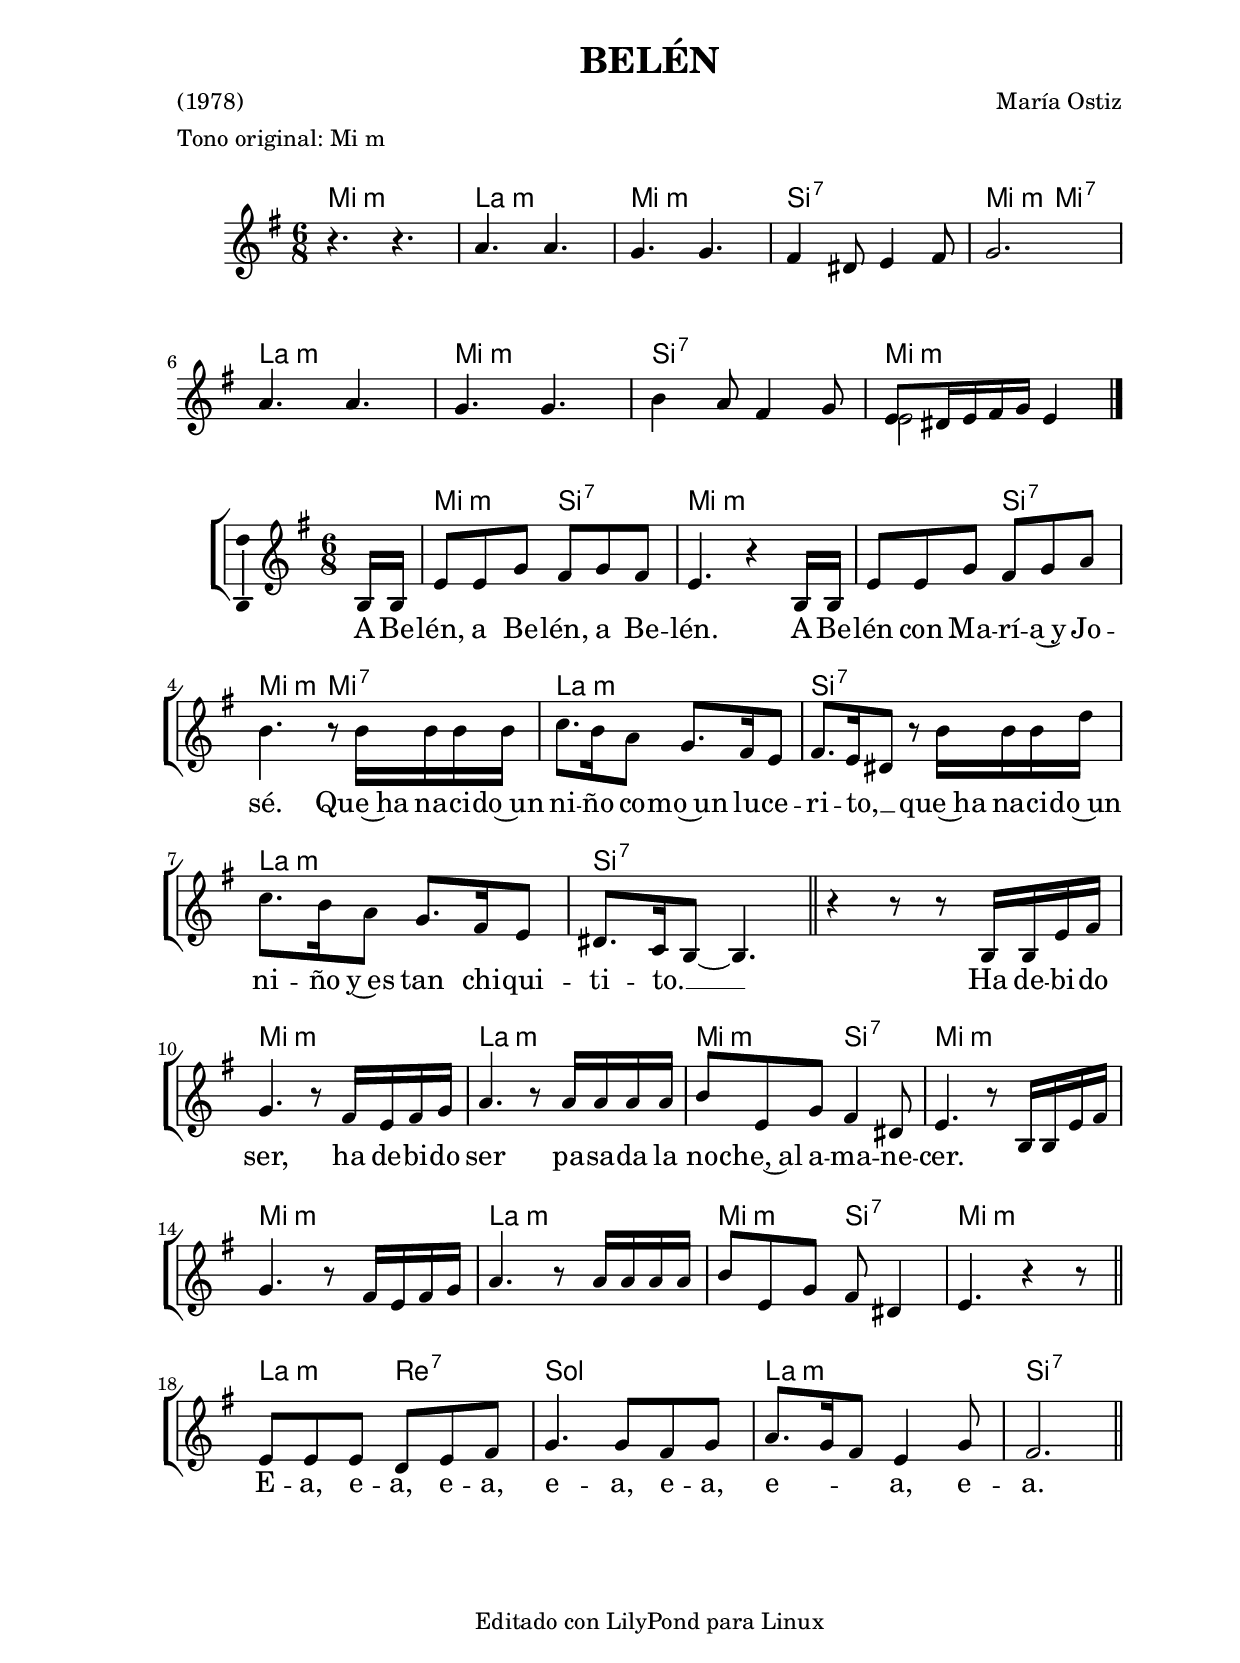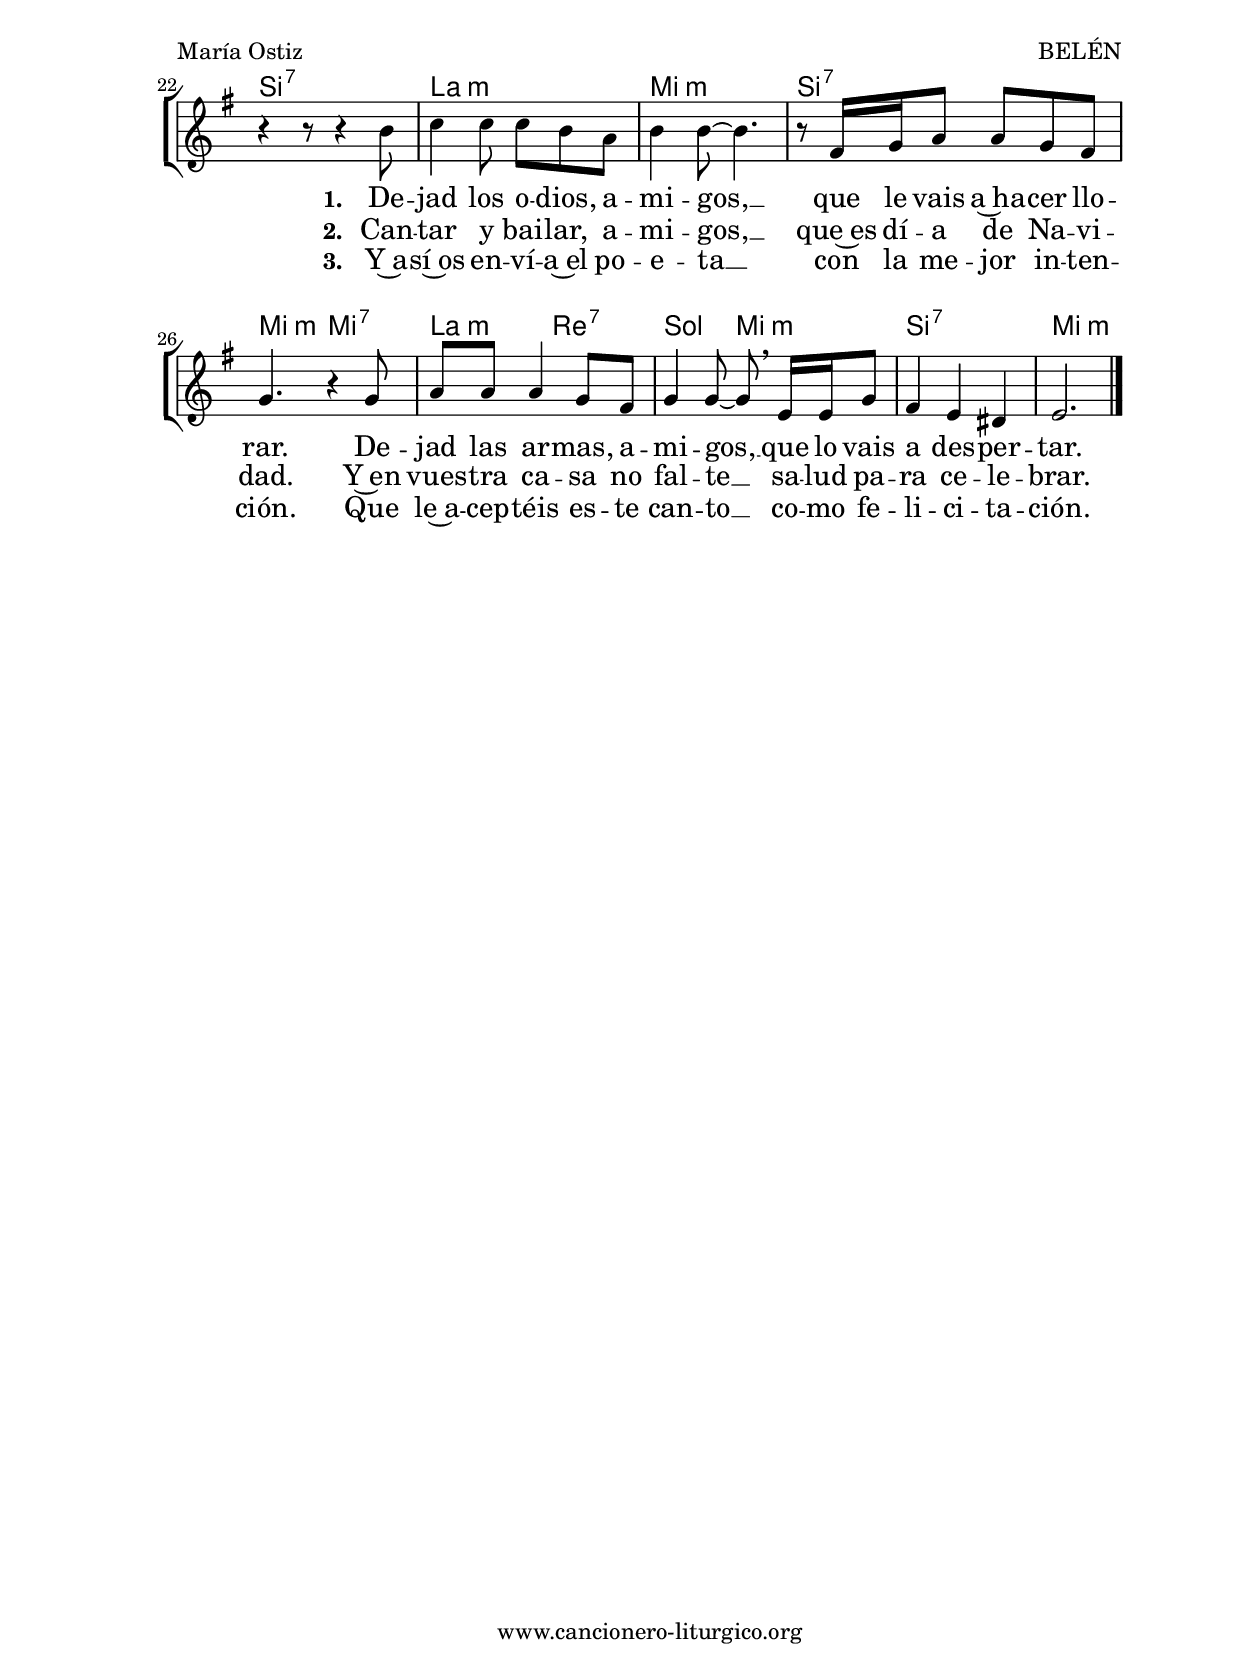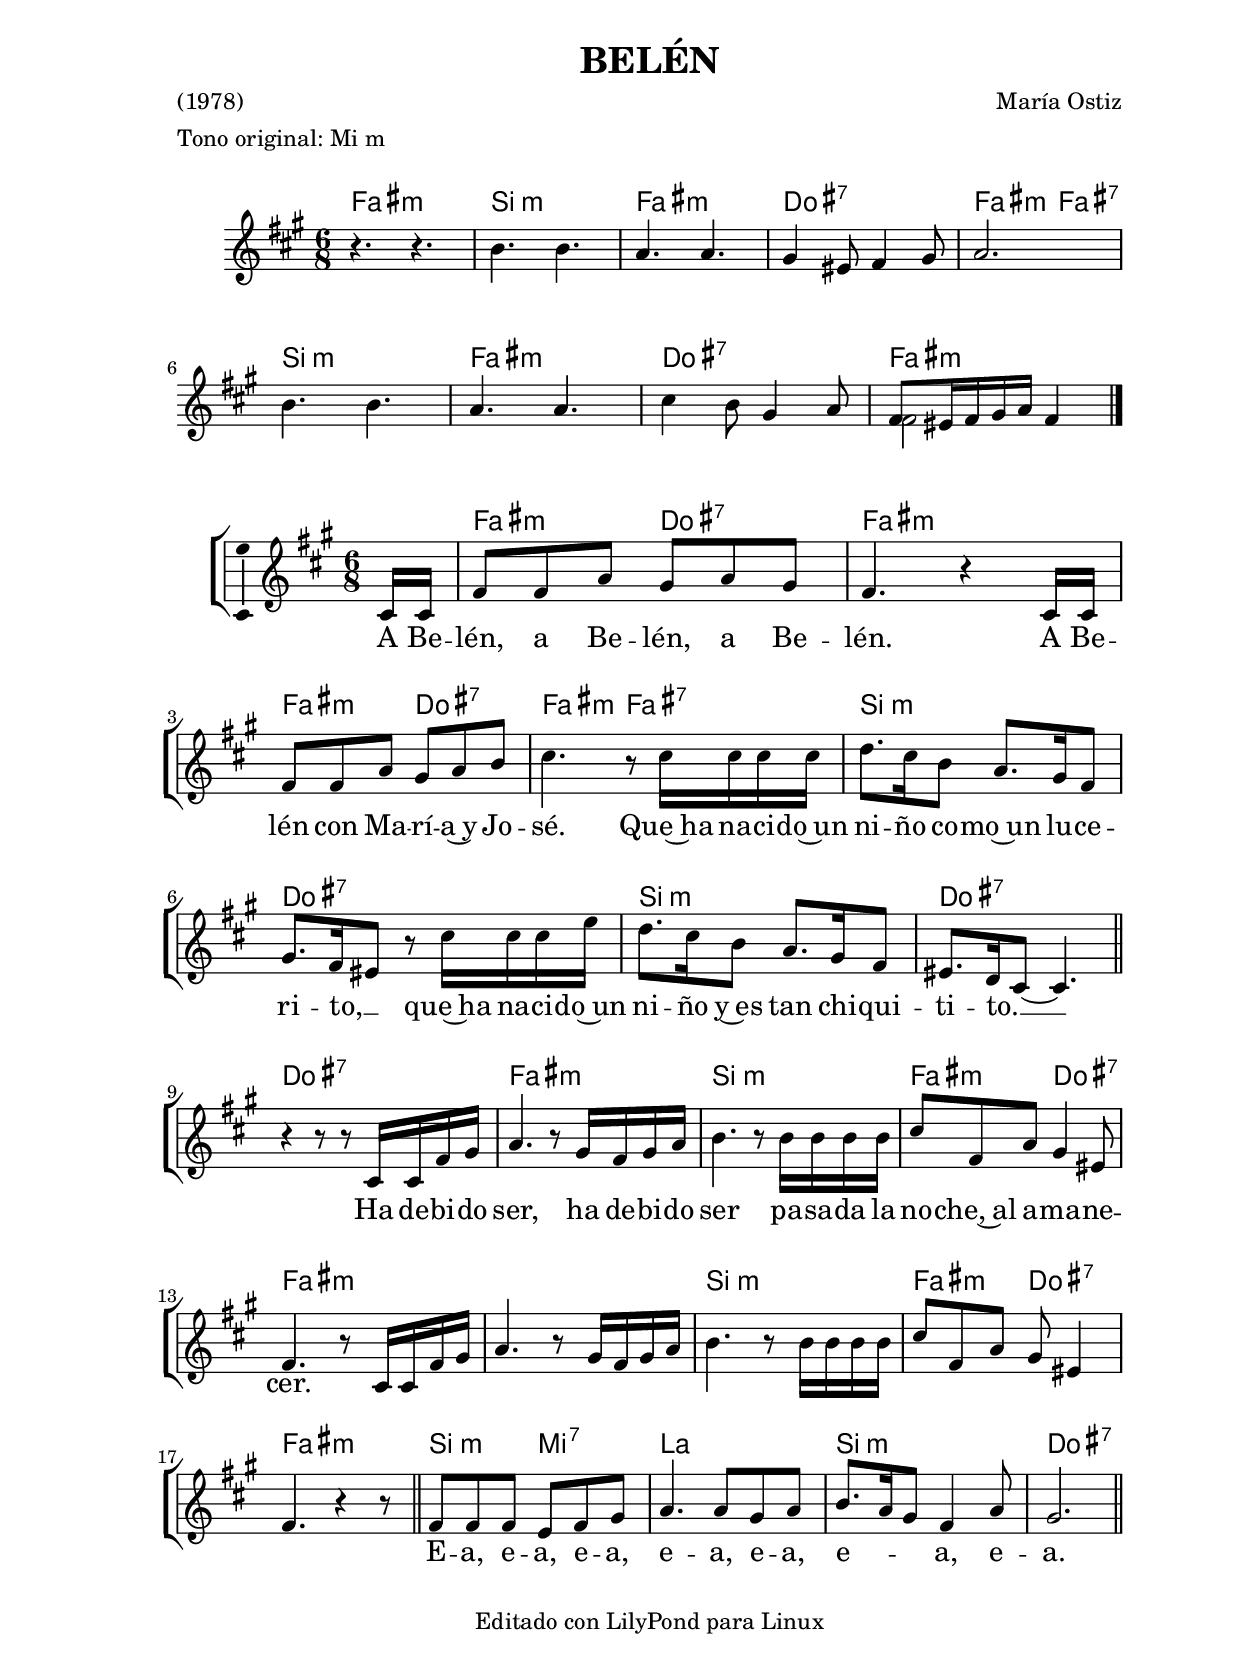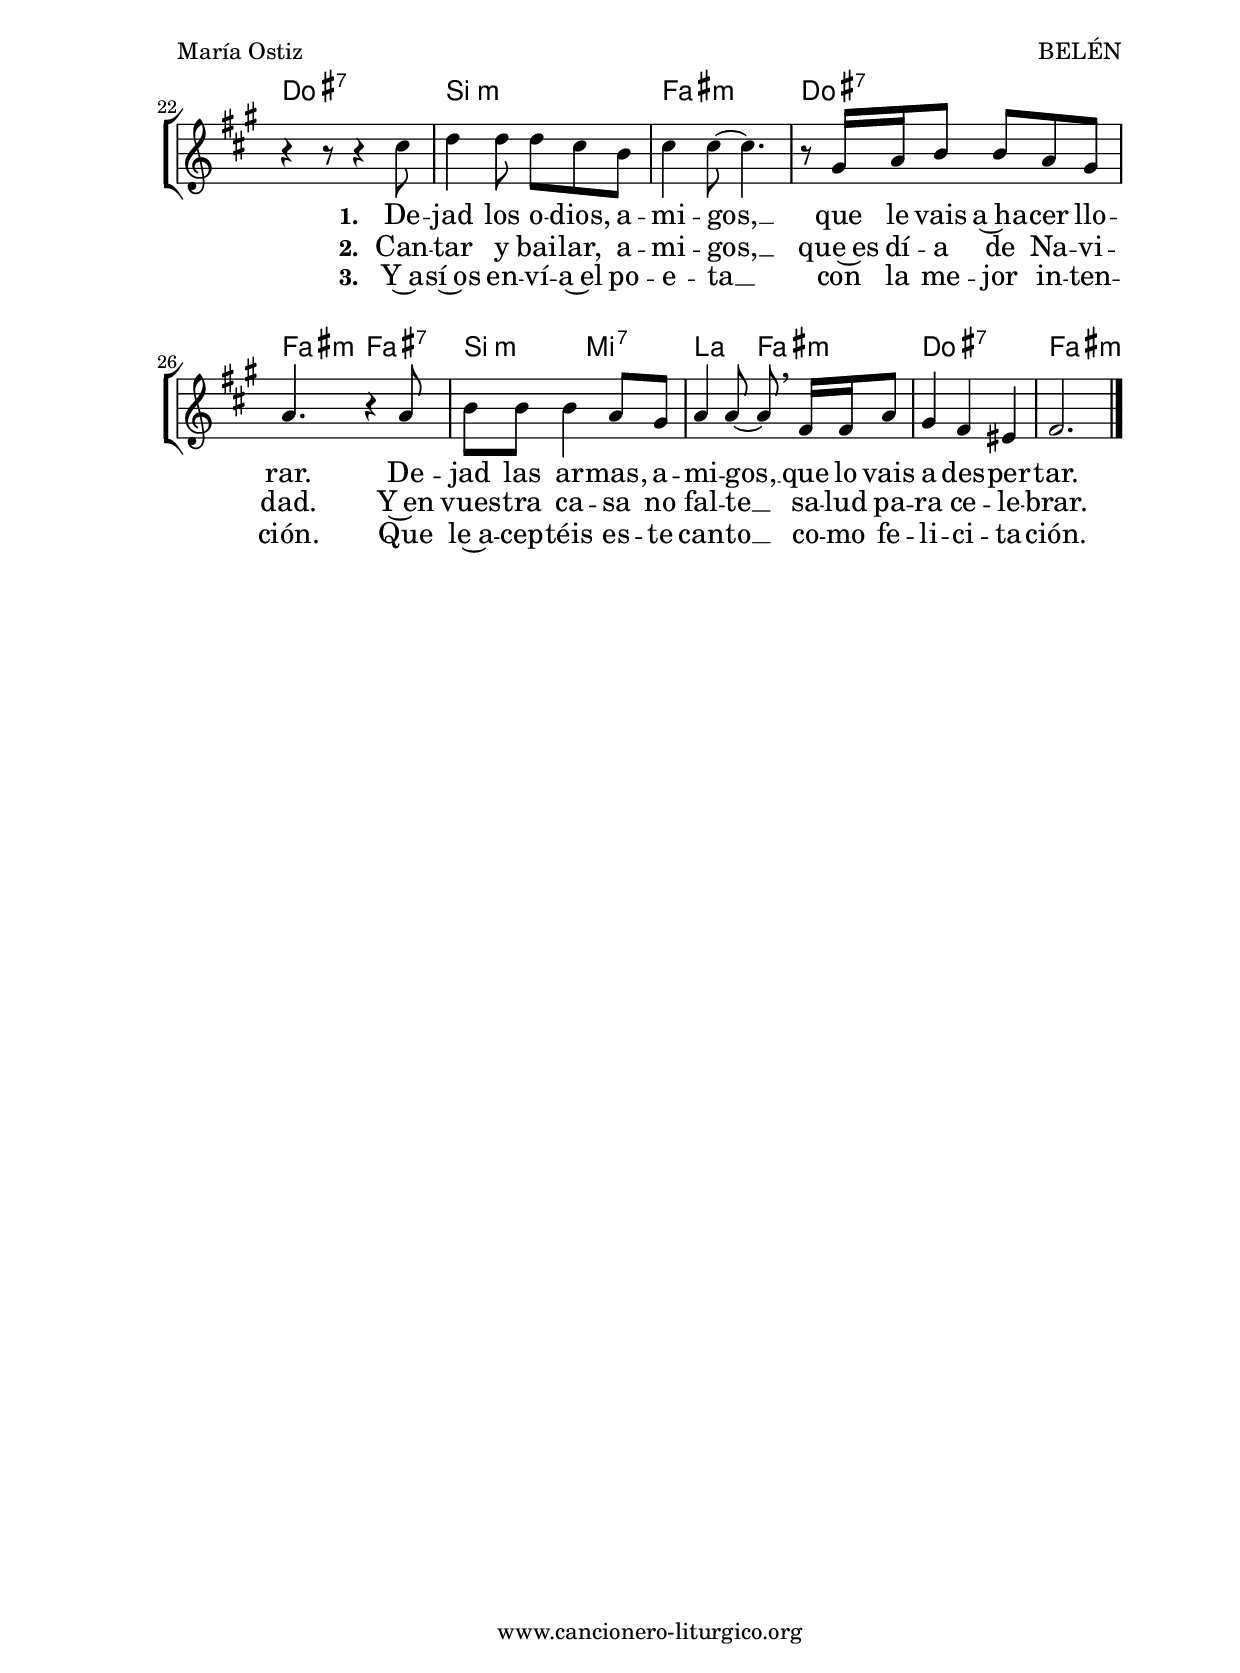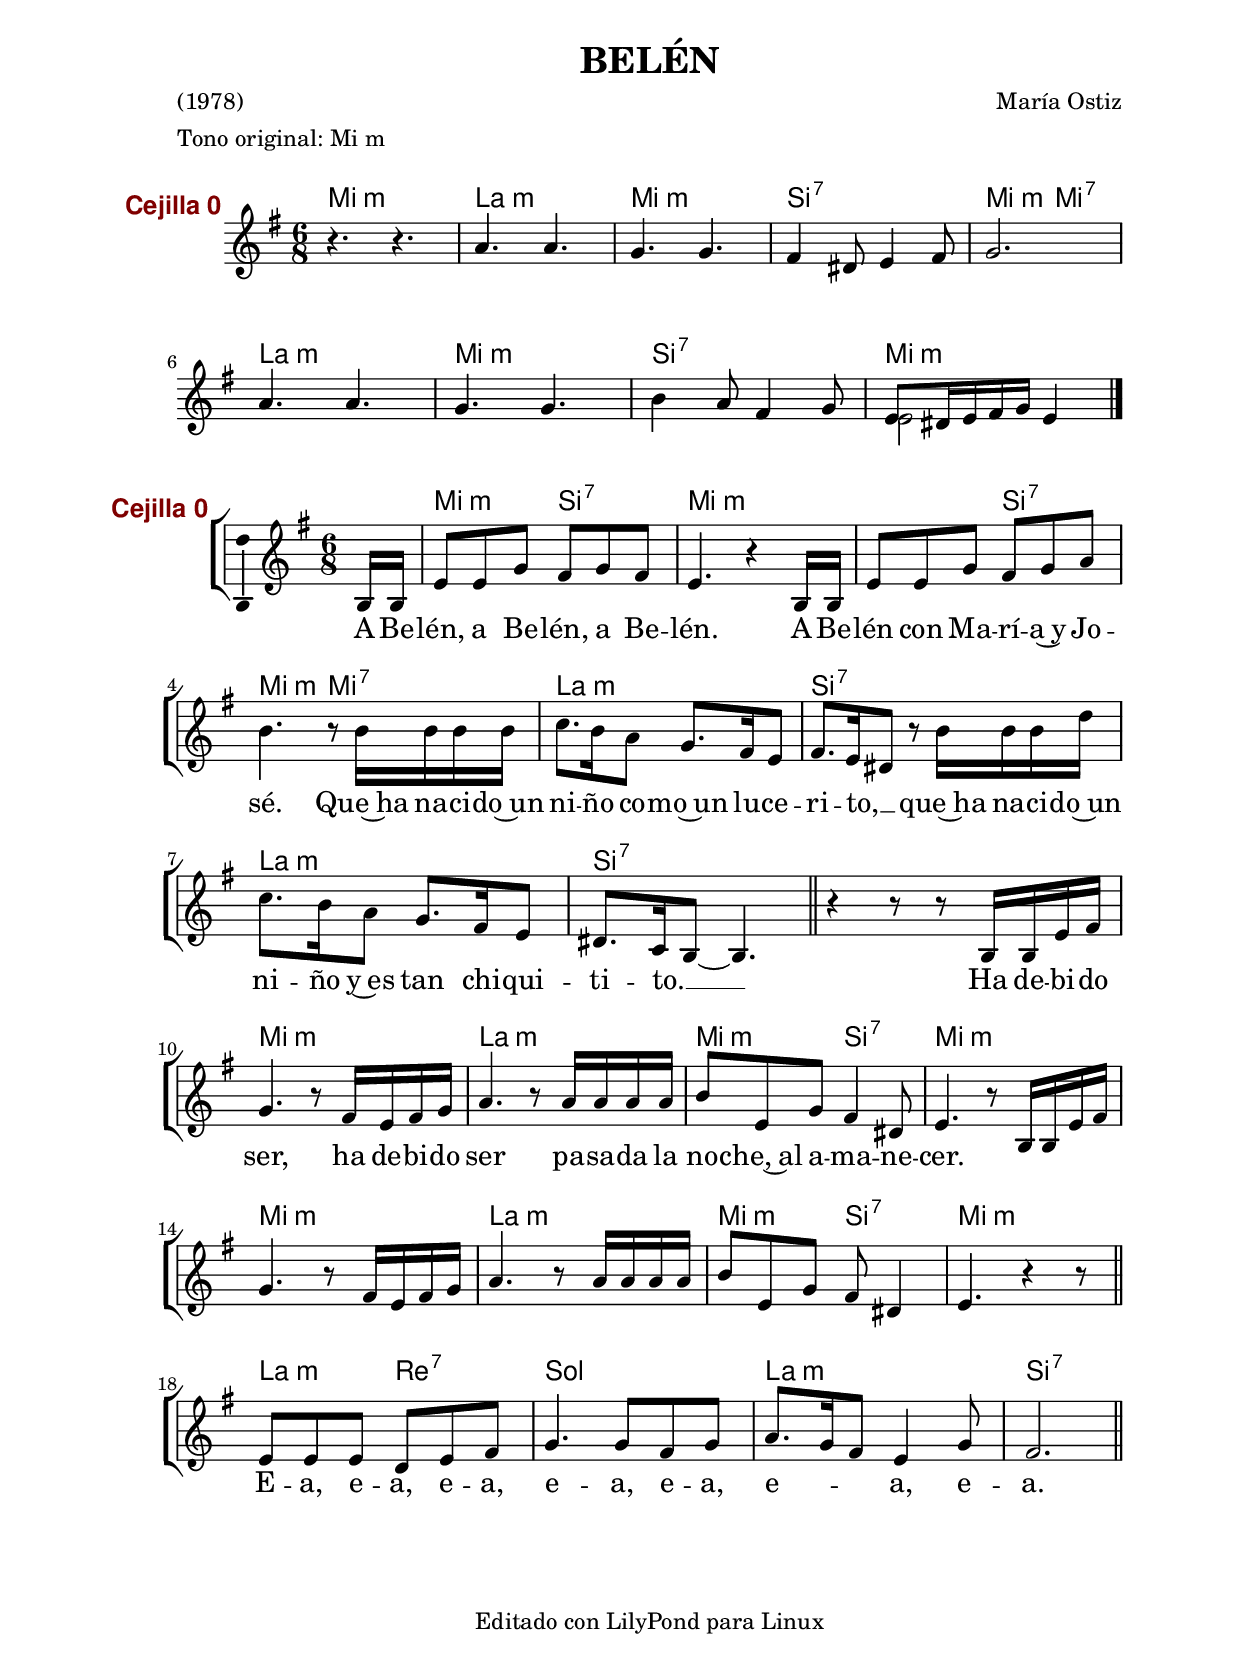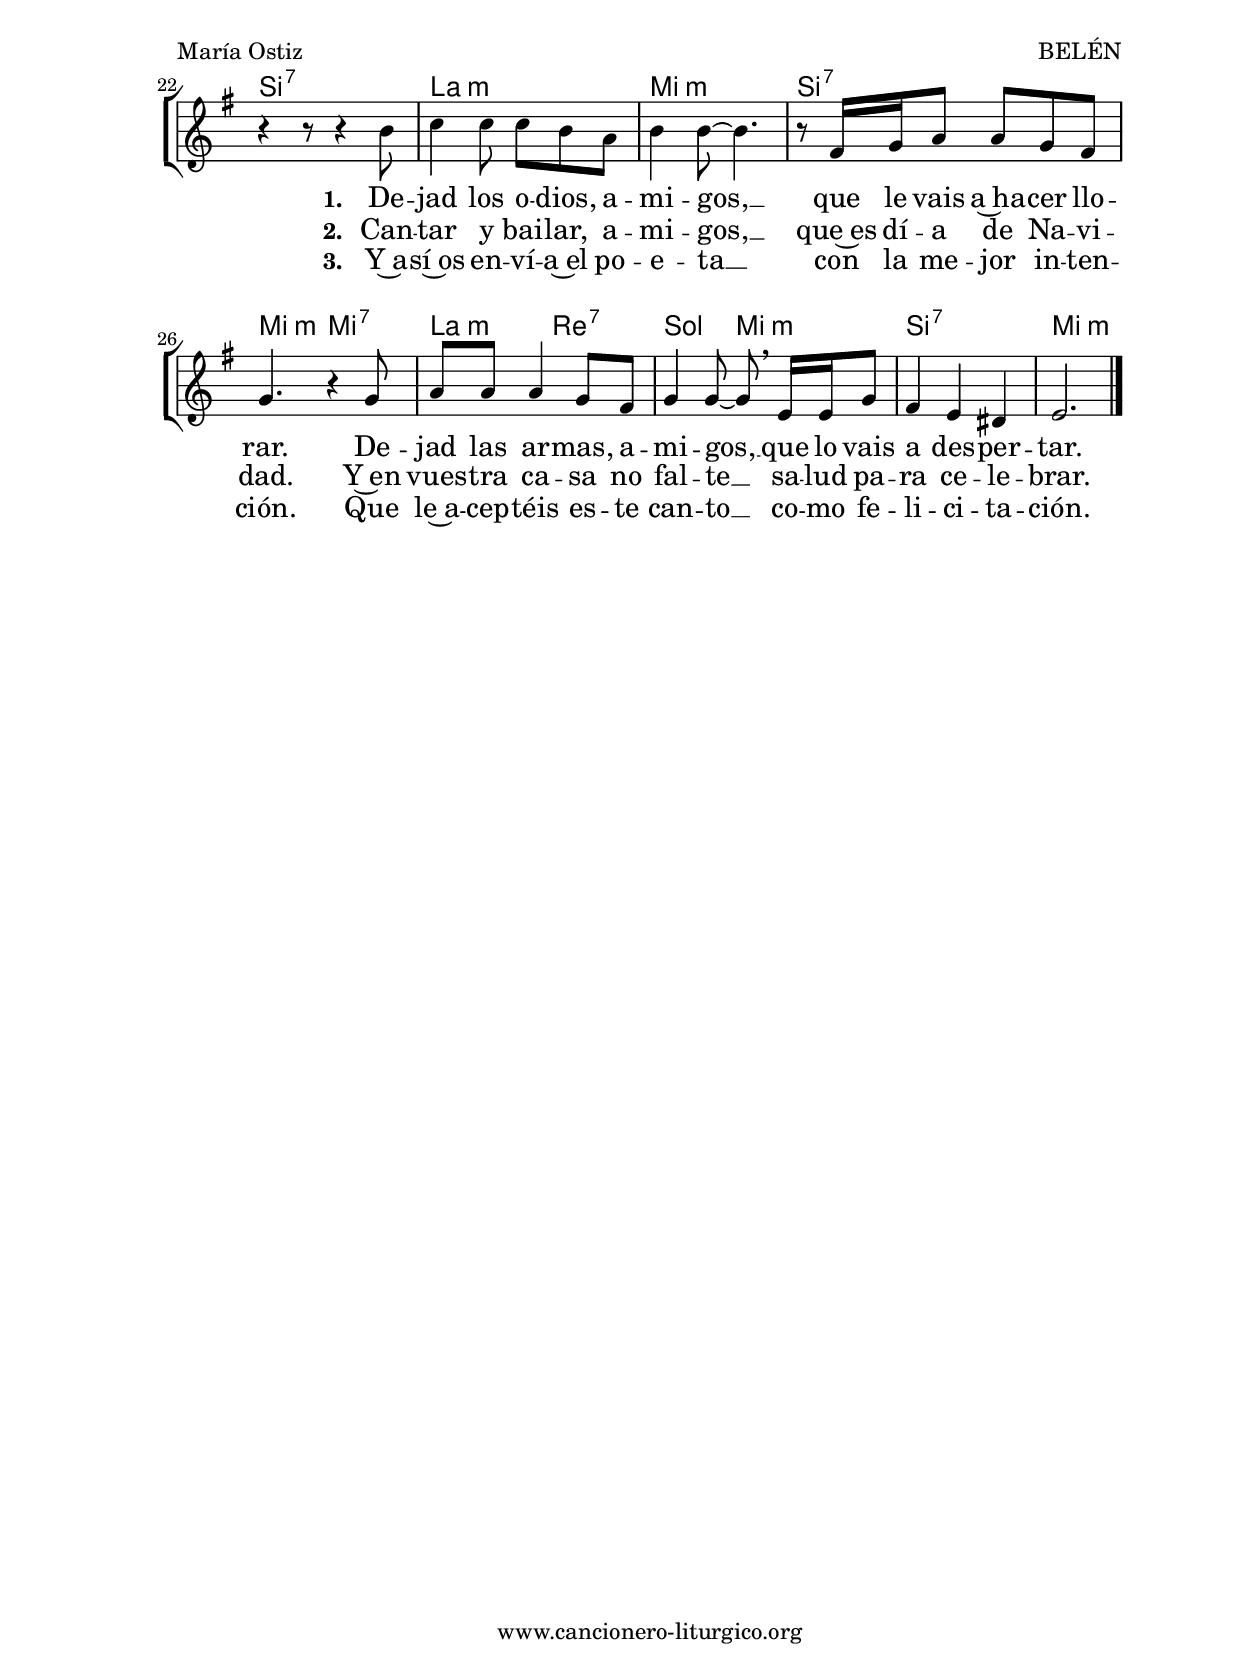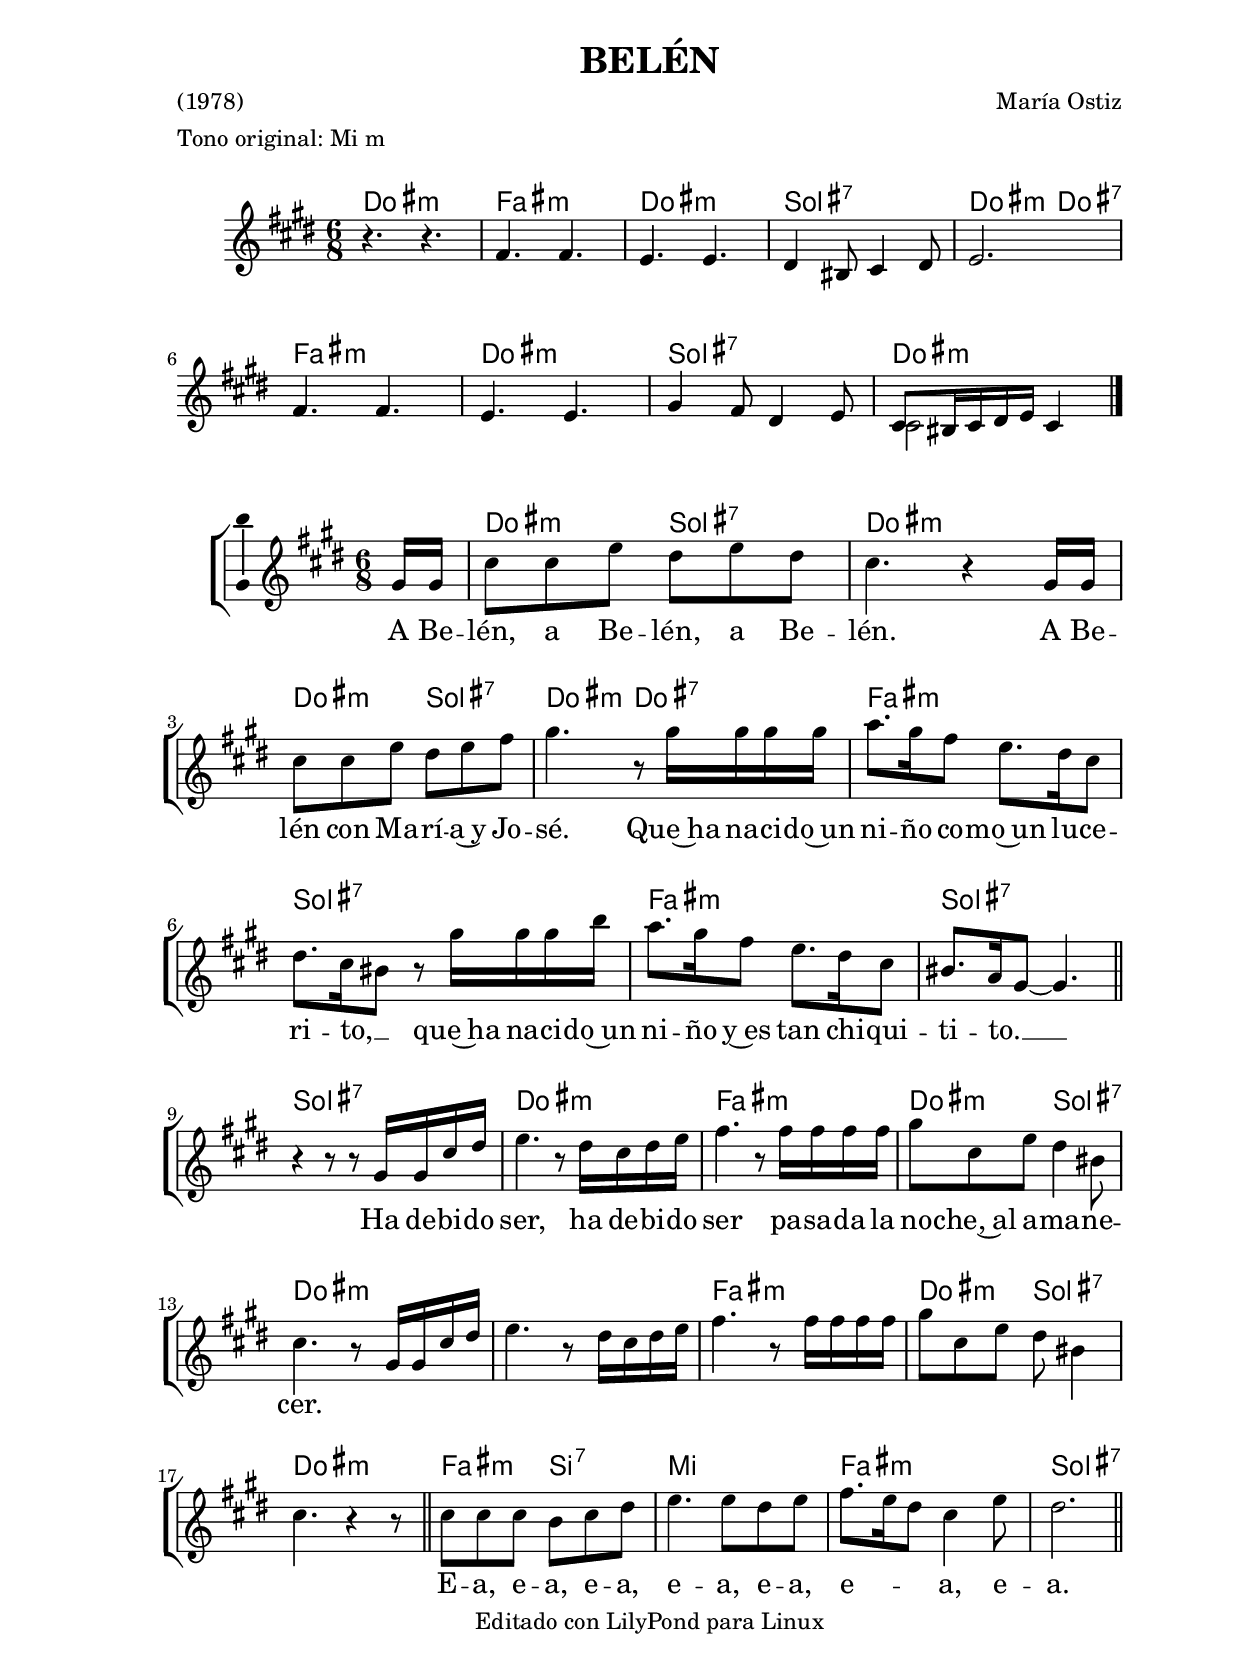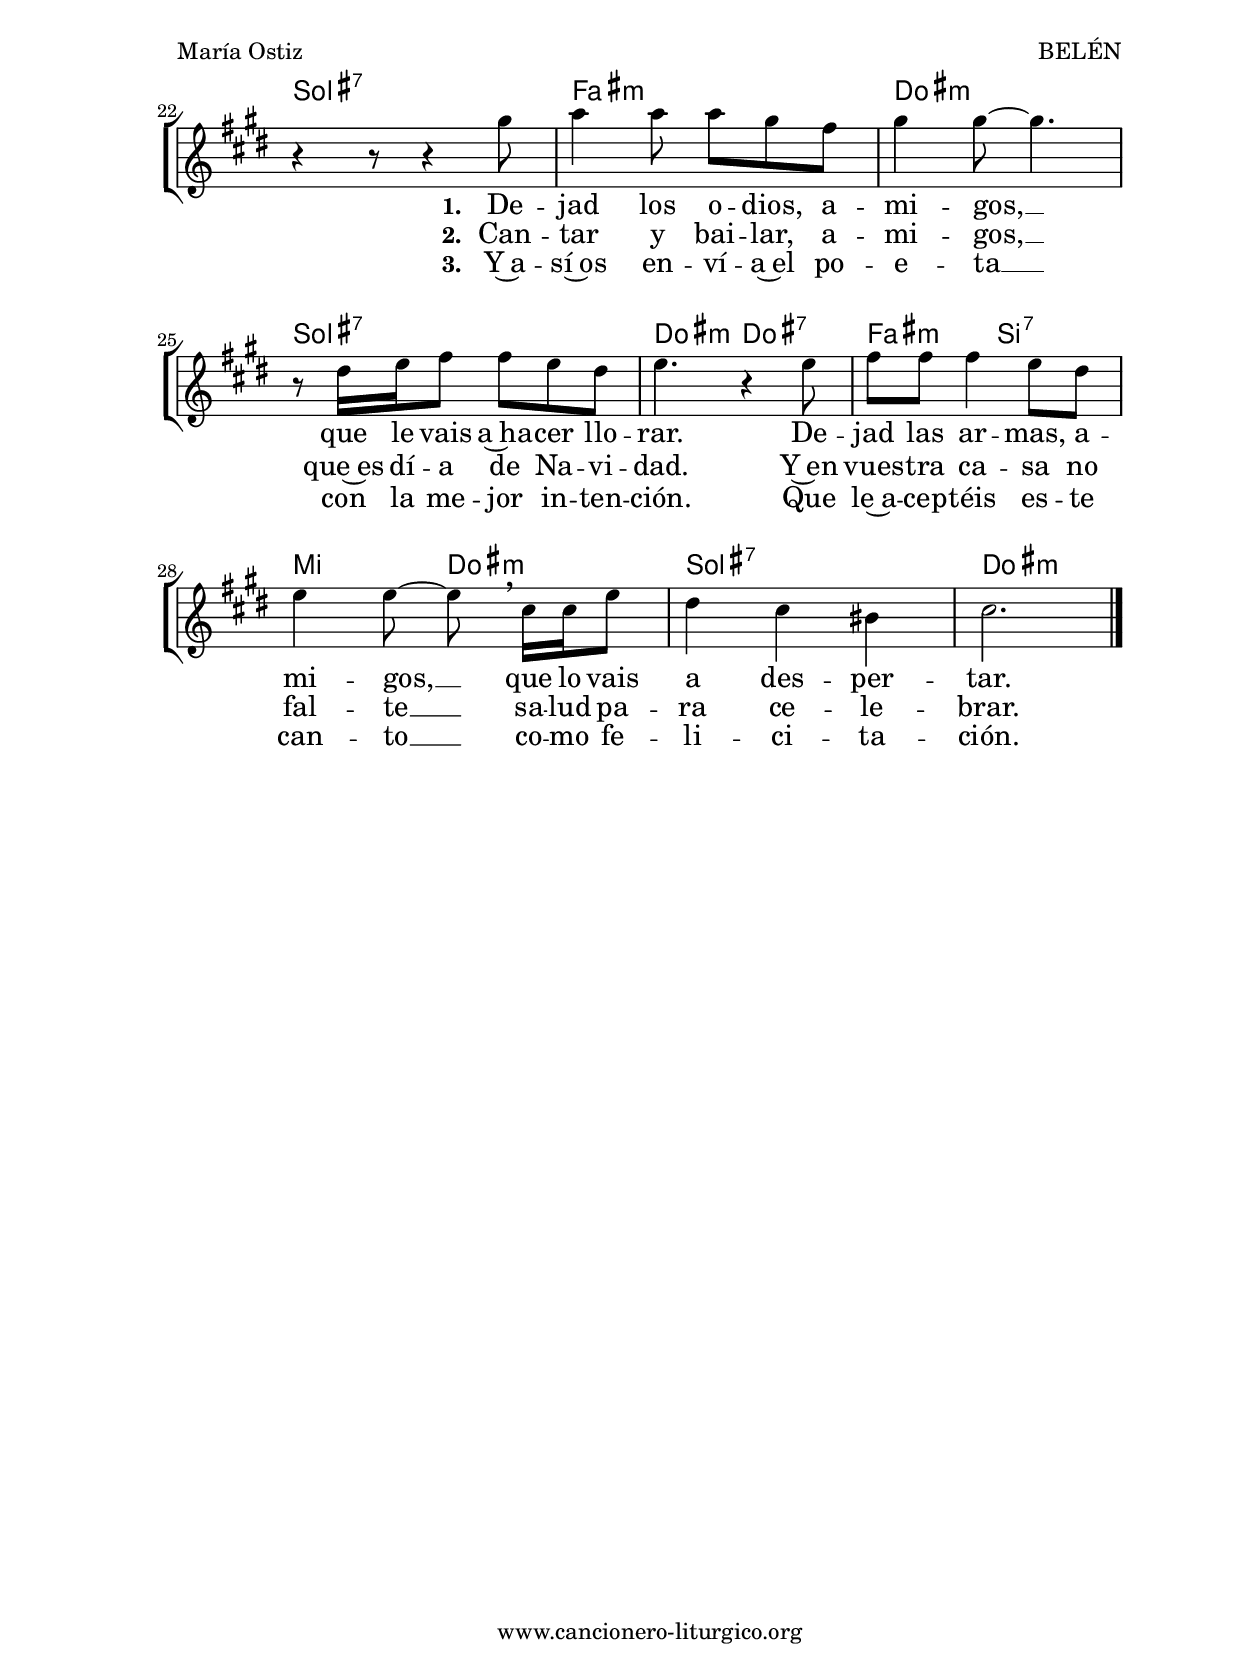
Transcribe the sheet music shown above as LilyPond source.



%versión de lilypond para la que se ha escrito esta partitura:
\version "2.16.0"

	%Tamaño papel
	#(set-default-paper-size "a4")
	%Tamaño partitura
	#(set-global-staff-size 20)
	%No responde al pulsar sobre una nota
	#(ly:set-option 'point-and-click #f)

%parámetros del encabezamiento:
\header {
	title = "BELÉN"
	subtitle = ""
	composer = "María Ostiz"
	poet = "(1978)"
	meter = "Tono original: Mi m"
	arranger = ""
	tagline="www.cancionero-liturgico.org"
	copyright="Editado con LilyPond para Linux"
	tiempo = "Navidad"
	usos = ""
	letra = ""
	}

%parámetros asociados al papel:
\paper  {
	oddHeaderMarkup = \markup {\fill-line { \on-the-fly #not-first-page \fromproperty #'header:title \on-the-fly #not-first-page \fromproperty #'header:composer }}
	evenHeaderMarkup = \markup {\fill-line { \fromproperty #'header:composer \fromproperty #'header:title }}
	#(set-paper-size "a4")
	print-page-number = ##f
	first-page-number = 1
	print-first-page-number = ##f
%	head-separation = 3.0 \cm
	top-margin = 2.0 \cm
	bottom-margin = 0.5\cm
%%%	bottom-margin = -2.5\cm
	left-margin = 3.0 \cm
	line-width = 16.0 \cm 
	indent = 8\mm
	interscoreline = 2.\mm
	between-system-space = 15\mm
%	para que las partituras no llenen la hoja:
	ragged-bottom = ##t
%	idem para la última hoja:
	ragged-last-bottom = ##f
%	para que las partituras llenen el ancho del papel:
	ragged-last = ##f
	after-title-space = 2.5 \cm
page-count=2
%system-count=8

	%Flexible Vertical Spacing
%	markup-markup-spacing =
%	#'((basic-distance . 15) (minimum-distance . 15) (padding . 3))
	markup-system-spacing =
	#'((basic-distance . 15) (minimum-distance . 15) (padding . 3))
	system-system-spacing =
	#'((basic-distance . 15) (minimum-distance . 15) (padding . 3))
	score-system-spacing =
	#'((basic-distance . 15) (minimum-distance . 15) (padding . 5))
%	top-system-spacing = % header
%	#'((basic-distance . 8) (minimum-distance . 0) (padding . 0))
%	top-markup-spacing =
%	#'((basic-distance . 20) (minimum-distance . 20) (padding . 0))
	last-bottom-spacing = % footer
	#'((basic-distance . 5) (minimum-distance . 5) (padding . 0))
%	score-markup-spacing =
%	#'((basic-distance . 16) (minimum-distance . 13) (padding . 0))

	}


%parámetros que afectan a toda la partitura:
global =  {
	%clave de sol (G):
	\clef G
	%armadura:
%	\transpose e f
	\key e \minor
	\tempo 4.=80
	\set Score.tempoHideNote = ##t
	}


acordesintro = {
	\italianChords
	\chordmode {
%	\transpose e f
{

e2.:m
a2.:m e:m b:7 e4.:m e:7 a2.:m e:m b:7 e2:m s8

}
}
}

melodiaintro = 

%	\transpose e f
{
	\relative c''{
	\time 6/8

r4. r4.
a4. a
g4. g
fis4 dis8 e4 fis8
g2.
a4. a
g4. g
b4 a8 fis4 g8
<<
{\voiceOne e8 dis16 e fis g e4}\\
{\voiceTwo e2 s8}
>>

\bar "|."
}
}

acordes = {
	\italianChords
	\chordmode {
%	\transpose e f
{

s8
e4.:m b:7 e2.:m e4.:m b:7 e4.:m e:7 a2.:m b:7 a:m b:7 b:7 e:m a:m e4.:m b:7 e2.:m
e2.:m a:m e4.:m b:7 e2.:m
a4.:m d:7 g2. a:m b:7 b:7
a2.:m e:m b:7 e4.:m e:7 a:m d:7 g e:m b2.:7 e:m

}
}
}

melodia = 
%	\transpose e f
{
	\relative c'{

\time 6/8

\partial8
b16 b
e8 e g fis g fis
e4. r4 b16 b
e8 e g fis g a
b4. r8 b16 b b b
c8. b16 a8 g8. fis16 e8
fis8. e16 dis8 r8 b'16 b b d
c8. b16 a8 g8. fis16 e8
dis8. c16 b8~b4.

\bar "||"
%\break

r4 r8 r8 b16 b e fis
g4. r8 fis16 e fis g
a4. r8 a16 a a a
b8 e, g fis4 dis8
e4. r8 b16 b e fis
g4. r8 fis16 e fis g
a4. r8 a16 a a a
b8 e, g fis8 dis4
e4. r4 r8

\bar "||"
%\break

e8 e e d e fis
g4. g8 fis g
a8. g16 fis8 e4 g8
fis2.

\bar "||"
\break
\pageBreak

r4 r8 r4 b8
c4 c8 c b a
b4 b8~b4.
r8 fis16 g a8 a8 g fis
g4. r4 g8
a8 a a4 g8 fis
g4 g8~g \breathe e16 e g8
fis4 e dis
e2.


\bar "|."

	}
	}


texto = \lyricmode {
A Be -- lén, a Be -- lén, a Be -- lén.
A Be -- lén con Ma -- rí -- a~y Jo -- sé.
Que~ha na -- ci -- do~un ni -- ño co -- mo~un lu -- ce -- ri -- to, __ _
que~ha na -- ci -- do~un ni -- ño y~es tan chi -- qui -- ti -- to. __ _
Ha de -- bi -- do ser, ha de -- bi -- do ser
pa -- sa -- da la no -- che,~al a -- ma -- ne -- cer.
\skip4 \skip4 \skip4 \skip4 \skip4 \skip4 \skip4 \skip4 \skip4 \skip4
\skip4 \skip4 \skip4 \skip4 \skip4 \skip4 \skip4 \skip4 \skip4 \skip4

E -- a, e -- a, e -- a, e -- a, e -- a, e -- _ _ a, e -- a.

\set stanza =#"1. "
De -- jad los o -- dios, a -- mi -- gos, __
que le vais a~ha -- cer llo -- rar.
De -- jad las ar -- mas, a -- mi -- gos, __
que lo vais a des -- per -- tar.

}


textodos = \lyricmode {
\skip4 \skip4 \skip4 \skip4 \skip4 \skip4 \skip4 \skip4 \skip4 \skip4
\skip4 \skip4 \skip4 \skip4 \skip4 \skip4 \skip4 \skip4 \skip4 \skip4
\skip4 \skip4 \skip4 \skip4 \skip4 \skip4 \skip4 \skip4 \skip4 \skip4
\skip4 \skip4 \skip4 \skip4 \skip4 \skip4 \skip4 \skip4 \skip4 \skip4
\skip4 \skip4 \skip4 \skip4 \skip4 \skip4 \skip4 \skip4 \skip4 \skip4
\skip4 \skip4 \skip4 \skip4 \skip4 \skip4 \skip4 \skip4 \skip4 \skip4
\skip4 \skip4 \skip4 \skip4 \skip4 \skip4 \skip4 \skip4 \skip4 \skip4
\skip4 \skip4 \skip4 \skip4 \skip4 \skip4 \skip4 \skip4 \skip4 \skip4
\skip4 \skip4 \skip4 \skip4 \skip4 \skip4 \skip4 \skip4 \skip4 \skip4
\skip4 \skip4 \skip4 \skip4 \skip4 \skip4 \skip4 \skip4 \skip4 \skip4

\set stanza =#"2. "
Can -- tar y bai -- lar, a -- mi -- gos, __
que~es dí -- a de Na -- vi -- dad.
Y~en vues -- tra ca -- sa no fal -- te __
sa -- lud pa -- ra ce -- le -- brar.

}


textotres = \lyricmode {
\skip4 \skip4 \skip4 \skip4 \skip4 \skip4 \skip4 \skip4 \skip4 \skip4
\skip4 \skip4 \skip4 \skip4 \skip4 \skip4 \skip4 \skip4 \skip4 \skip4
\skip4 \skip4 \skip4 \skip4 \skip4 \skip4 \skip4 \skip4 \skip4 \skip4
\skip4 \skip4 \skip4 \skip4 \skip4 \skip4 \skip4 \skip4 \skip4 \skip4
\skip4 \skip4 \skip4 \skip4 \skip4 \skip4 \skip4 \skip4 \skip4 \skip4
\skip4 \skip4 \skip4 \skip4 \skip4 \skip4 \skip4 \skip4 \skip4 \skip4
\skip4 \skip4 \skip4 \skip4 \skip4 \skip4 \skip4 \skip4 \skip4 \skip4
\skip4 \skip4 \skip4 \skip4 \skip4 \skip4 \skip4 \skip4 \skip4 \skip4
\skip4 \skip4 \skip4 \skip4 \skip4 \skip4 \skip4 \skip4 \skip4 \skip4
\skip4 \skip4 \skip4 \skip4 \skip4 \skip4 \skip4 \skip4 \skip4 \skip4

\set stanza =#"3. "
Y~a -- sí~os en -- ví -- a~el po -- e -- ta __
con la me -- jor in -- ten -- ción.
Que le~a -- cep -- téis es -- te can -- to __
co -- mo fe -- li -- ci -- ta -- ción.

	}


acordesintroStaff = \context ChordNames = acordesintroStaff <<
	\set chordChanges = ##t
	\acordesintro
	>>

acordesStaff = \context ChordNames = acordesStaff <<
	\set chordChanges = ##t
	\acordes
	>>


%%%%%%%%%%%%%%%%%%%%%%%%%%%%%%%%%%% CEJILLA %%%%%%%%%%%%%%%%%%%%%%%%%%%%%%%%%%%
acordesintrocejilla = {
%%%	\override ChordNames.ChordName #'font-size = #-1
%%%	\override ChordNames.ChordName #'font-series = #'bold
	\transpose e e {
		\acordesintro
		}
	}

acordesintrocejillaStaff = \context ChordNames = acordesintrocejillaStaff <<
	\set Staff.instrumentName = \markup \with-color #darkred \larger \bold \sans "Cejilla 0"
	\set chordChanges = ##t
	\acordesintrocejilla
	>>
acordescejilla = {
%%%	\override ChordNames.ChordName #'font-size = #-1
%%%	\override ChordNames.ChordName #'font-series = #'bold
	\transpose e e {
		\acordes
		}
	}

acordescejillaStaff = \context ChordNames = acordescejillaStaff <<
	\set Staff.instrumentName = \markup \with-color #darkred \larger \bold \sans "Cejilla 0"
	\set chordChanges = ##t
	\acordescejilla
	>>
%%%%%%%%%%%%%%%%%%%%%%%%%%%%%%%%%%% CEJILLA %%%%%%%%%%%%%%%%%%%%%%%%%%%%%%%%%%%


vozintroStaff = \context Voice = vozintroStaff
<<
	\override Staff.StaffSymbol #'staff-space = #(magstep -0.35)
	\set Staff.midiInstrument = #"english horn"
	\set Staff.midiMinimumVolume = #0.7
	\set Staff.midiMaximumVolume = #0.9
	\global
	\melodiaintro
	>>

vozStaff = \context Voice = vozStaff
\with {\consists "Ambitus_engraver"}
<<
%	\set Staff.instrumentName = ""
%	\set Staff.shortInstrumentName = ""
%	\set Staff.midiInstrument = #"clarinet"
%	\set Staff.midiInstrument = #"cello"
%	\set Staff.midiInstrument = #"flute"
	\set Staff.midiInstrument = #"electric guitar (jazz)"
%	\set Staff.midiInstrument = #"english horn"
%	\set Staff.midiInstrument = #"violin"
%	\set Staff.midiInstrument = #"glockenspiel"
	\set Staff.midiMinimumVolume = #0.7
	\set Staff.midiMaximumVolume = #0.9
	\global
	\melodia
	>>

textoStaff = \context Lyrics = textoStaff <<
	\lyricsto vozStaff \texto
	>>

textodosStaff = \context Lyrics = textodosStaff <<
	\lyricsto vozStaff \textodos
	>>

textotresStaff = \context Lyrics = textotresStaff <<
	\lyricsto vozStaff \textotres
	>>


\book {
	\score {
		\context ChoirStaff {
%			\override StaffGroup.SystemStartBracket #'collapse-height = #1
%			\override Score.SystemStartBar #'collapse-height = #1
			<<
			\acordesintroStaff
			\vozintroStaff
			>>
			}
		\layout {
	    		\context {
				\Lyrics
				\override LyricText #'font-size = #2
				}
	   		 \context {
				\Score
				\override StaffSymbol #'staff-space = #(magstep +3)
				}
			}
		}
	\score {
		\context ChoirStaff {
			\override StaffGroup.SystemStartBracket #'collapse-height = #1
			\override Score.SystemStartBar #'collapse-height = #1
			<<
			\acordesStaff
			\vozStaff
			\textoStaff
			\textodosStaff
			\textotresStaff
			>>
			}
		\layout {
	    		\context {
				\Lyrics
				\override LyricText #'font-size = #2
				}
	   		 \context {
				\Score
				\override StaffSymbol #'staff-space = #(magstep +3)
				}
			}
		}
	\score {
		\unfoldRepeats
		\context ChoirStaff {
			<<
			\acordesintroStaff
			\vozintroStaff
			>>
			<<
			\acordesStaff
			\vozStaff
			>>
			}
		\midi {
	  		\context {
	  			\Score
				tempoWholesPerMinute = #(ly:make-moment 70 4)
				}
			}
		}
	}


%Partitura para guitarra
#(define output-suffix "G")
\book {
	\score {
		\context ChoirStaff {
%			\override StaffGroup.SystemStartBracket #'collapse-height = #1
%			\override Score.SystemStartBar #'collapse-height = #1
			<<
			\acordesintrocejillaStaff
			\vozintroStaff
			>>
			}
		\layout {
%%%%%%%%%%%%%%%%%%%%%%%%%%%%%%%%%%% CEJILLA %%%%%%%%%%%%%%%%%%%%%%%%%%%%%%%%%%%
			\context {
				\ChordNames \consists Instrument_name_engraver
				}
%%%%%%%%%%%%%%%%%%%%%%%%%%%%%%%%%%% CEJILLA %%%%%%%%%%%%%%%%%%%%%%%%%%%%%%%%%%%
	    		\context {
				\Lyrics
				\override LyricText #'font-size = #2
				}
	   		 \context {
				\Score
				\override StaffSymbol #'staff-space = #(magstep +3)
				}
			}
		}
	\score {
		\context ChoirStaff {
			\override StaffGroup.SystemStartBracket #'collapse-height = #1
			\override Score.SystemStartBar #'collapse-height = #1
			<<
			\acordescejillaStaff
			\vozStaff
			\textoStaff
			\textodosStaff
			\textotresStaff
			>>
			}
		\layout {
%%%%%%%%%%%%%%%%%%%%%%%%%%%%%%%%%%% CEJILLA %%%%%%%%%%%%%%%%%%%%%%%%%%%%%%%%%%%
			\context {
				\ChordNames \consists Instrument_name_engraver
				}
%%%%%%%%%%%%%%%%%%%%%%%%%%%%%%%%%%% CEJILLA %%%%%%%%%%%%%%%%%%%%%%%%%%%%%%%%%%%
	    		\context {
				\Lyrics
				\override LyricText #'font-size = #2
				}
	   		 \context {
				\Score
				\override StaffSymbol #'staff-space = #(magstep +3)
				}
			}
		}
	}


#(define output-suffix "C")
\book {
	\score {
		\context ChoirStaff {
%			\override StaffGroup.SystemStartBracket #'collapse-height = #1
%			\override Score.SystemStartBar #'collapse-height = #1
\transpose c d
			<<
			\acordesintroStaff
			\vozintroStaff
			>>
			}
		\layout {
	    		\context {
				\Lyrics
				\override LyricText #'font-size = #2
				}
	   		 \context {
				\Score
				\override StaffSymbol #'staff-space = #(magstep +3)
				}
			}
		}
	\score {
		\context ChoirStaff {
			\override StaffGroup.SystemStartBracket #'collapse-height = #1
			\override Score.SystemStartBar #'collapse-height = #1
\transpose c d
			<<
			\acordesStaff
			\vozStaff
			\textoStaff
			\textodosStaff
			\textotresStaff
			>>
			}
		\layout {
	    		\context {
				\Lyrics
				\override LyricText #'font-size = #2
				}
	   		 \context {
				\Score
				\override StaffSymbol #'staff-space = #(magstep +3)
				}
			}
		}
	}


#(define output-suffix "S")
\book {
	\score {
		\context ChoirStaff {
%			\override StaffGroup.SystemStartBracket #'collapse-height = #1
%			\override Score.SystemStartBar #'collapse-height = #1
\transpose c a,
			<<
			\acordesintroStaff
			\vozintroStaff
			>>
			}
		\layout {
	    		\context {
				\Lyrics
				\override LyricText #'font-size = #2
				}
	   		 \context {
				\Score
				\override StaffSymbol #'staff-space = #(magstep +3)
				}
			}
		}
	\score {
		\context ChoirStaff {
			\override StaffGroup.SystemStartBracket #'collapse-height = #1
			\override Score.SystemStartBar #'collapse-height = #1
\transpose c a
			<<
			\acordesStaff
			\vozStaff
			\textoStaff
			\textodosStaff
			\textotresStaff
			>>
			}
		\layout {
	    		\context {
				\Lyrics
				\override LyricText #'font-size = #2
				}
	   		 \context {
				\Score
				\override StaffSymbol #'staff-space = #(magstep +3)
				}
			}
		}
	}


